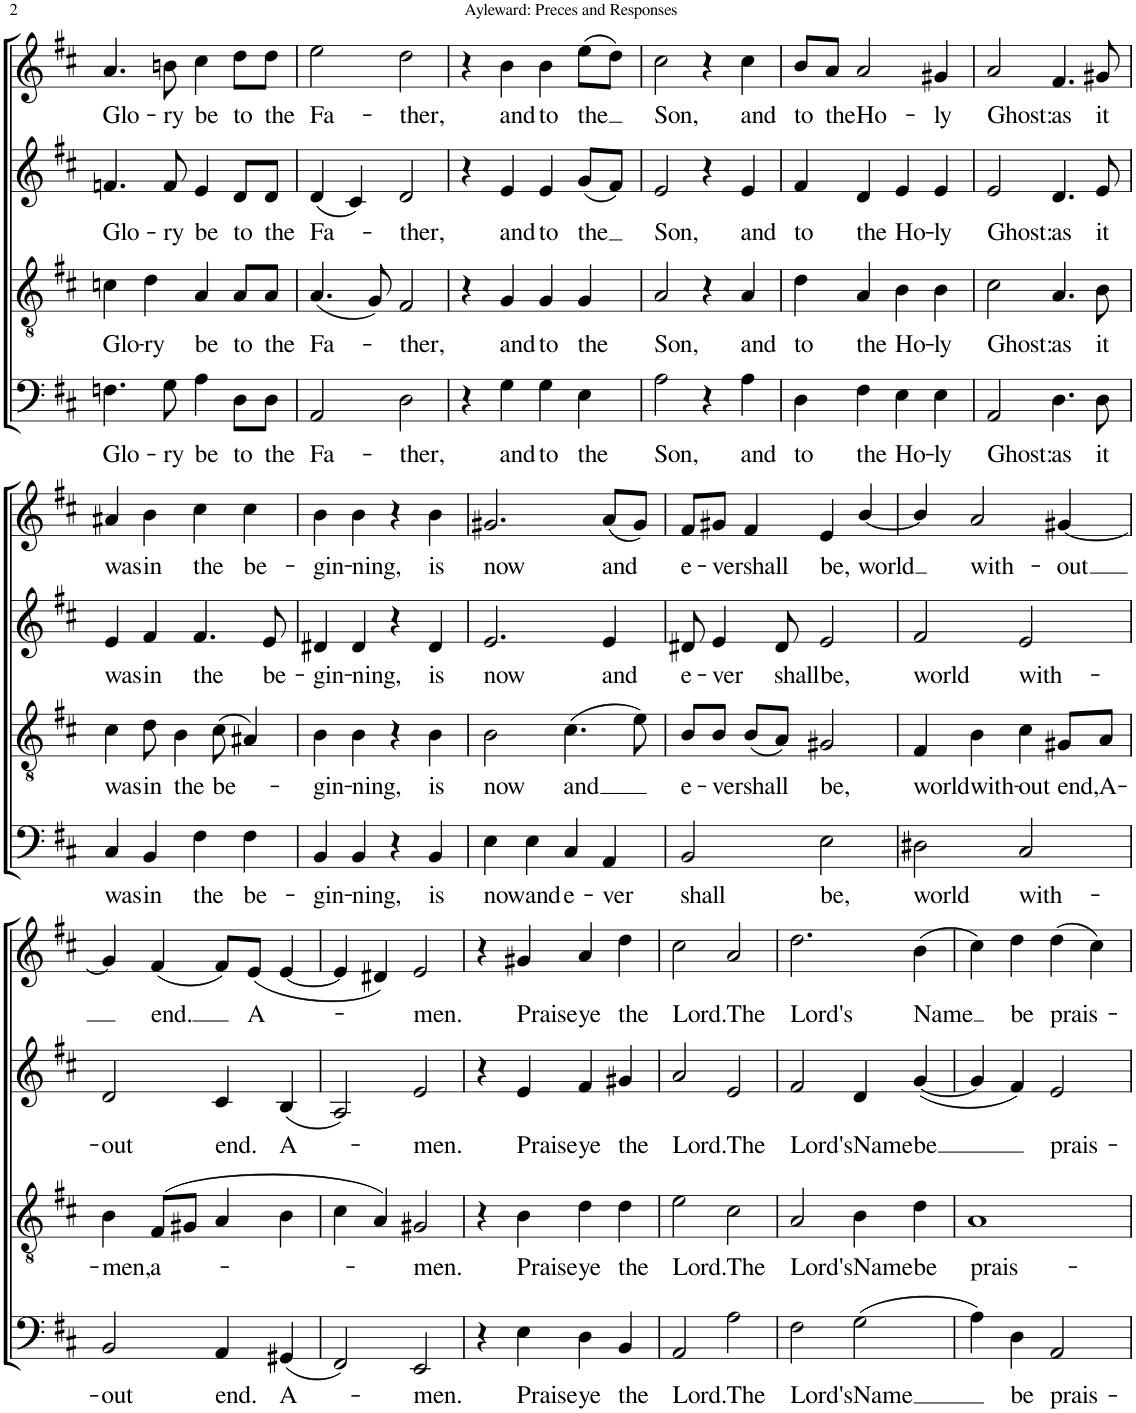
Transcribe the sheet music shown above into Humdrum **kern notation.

**kern	**text	**kern	**text	**kern	**text	**kern	**text
*part4	*part4	*part3	*part3	*part2	*part2	*part1	*part1
*staff4	*staff4	*staff3	*staff3	*staff2	*staff2	*staff1	*staff1
*I"Bass	*	*I"Tenor	*	*I"Alto	*	*I"Soprano	*
*I'B	*	*I'T	*	*I'A	*	*I'S	*
!!LO:PB:g=z
*clefF4	*	*clefGv2	*	*clefG2	*	*clefG2	*
*k[f#c#]	*	*k[f#c#]	*	*k[f#c#]	*	*k[f#c#]	*
*M4/4	*	*M4/4	*	*M4/4	*	*M4/4	*
=10	=10	=10	=10	=10	=10	=10	=10
!	!LO:LY:b	!	!LO:LY:b	!	!LO:LY:b	!	!LO:LY:b
4.Fn\	Glo-	4cn\	Glo-	4.fn/	Glo-	4.a/	Glo-
!	!	!	!LO:LY:b	!	!	!	!
.	.	4d\	-ry	.	.	.	.
!	!LO:LY:b	!	!	!	!LO:LY:b	!	!LO:LY:b
8G\	-ry	.	.	8f/	-ry	8bn\	-ry
!	!LO:LY:b	!	!LO:LY:b	!	!LO:LY:b	!	!LO:LY:b
4A\	be	4A/	be	4e/	be	4cc#\	be
!	!LO:LY:b	!	!LO:LY:b	!	!LO:LY:b	!	!LO:LY:b
8D\L	to	8A/L	to	8d/L	to	8dd\L	to
!	!LO:LY:b	!	!LO:LY:b	!	!LO:LY:b	!	!LO:LY:b
8D\J	the	8A/J	the	8d/J	the	8dd\J	the
=11	=11	=11	=11	=11	=11	=11	=11
!	!LO:LY:b	!	!LO:LY:b	!	!LO:LY:b	!	!LO:LY:b
2AA/	Fa-	(4.A/	Fa-	(4d/	Fa-	2ee\	Fa-
.	.	.	.	4c#/)	.	.	.
.	.	8G/)	.	.	.	.	.
!	!LO:LY:b	!	!LO:LY:b	!	!LO:LY:b	!	!LO:LY:b
2D\	-ther,	2F#/	-ther,	2d/	-ther,	2dd\	-ther,
=12	=12	=12	=12	=12	=12	=12	=12
4r	.	4r	.	4r	.	4r	.
!	!LO:LY:b	!	!LO:LY:b	!	!LO:LY:b	!	!LO:LY:b
4G\	and	4G/	and	4e/	and	4b\	and
!	!LO:LY:b	!	!LO:LY:b	!	!LO:LY:b	!	!LO:LY:b
4G\	to	4G/	to	4e/	to	4b\	to
!	!LO:LY:b	!	!LO:LY:b	!	!LO:LY:b	!	!LO:LY:b
4E\	the	4G/	the	(8g/L	the	(8ee\L	the
.	.	.	.	8f#/J)	.	8dd\J)	.
=13	=13	=13	=13	=13	=13	=13	=13
!	!LO:LY:b	!	!LO:LY:b	!	!LO:LY:b	!	!LO:LY:b
2A\	Son,	2A/	Son,	2e/	Son,	2cc#\	Son,
4r	.	4r	.	4r	.	4r	.
!	!LO:LY:b	!	!LO:LY:b	!	!LO:LY:b	!	!LO:LY:b
4A\	and	4A/	and	4e/	and	4cc#\	and
=14	=14	=14	=14	=14	=14	=14	=14
!	!LO:LY:b	!	!LO:LY:b	!	!LO:LY:b	!	!LO:LY:b
4D\	to	4d\	to	4f#/	to	8b/L	to
!	!	!	!	!	!	!	!LO:LY:b
.	.	.	.	.	.	8a/J	the
!	!LO:LY:b	!	!LO:LY:b	!	!LO:LY:b	!	!LO:LY:b
4F#\	the	4A/	the	4d/	the	2a/	Ho-
!	!LO:LY:b	!	!LO:LY:b	!	!LO:LY:b	!	!
4E\	Ho-	4B\	Ho-	4e/	Ho-	.	.
!	!LO:LY:b	!	!LO:LY:b	!	!LO:LY:b	!	!LO:LY:b
4E\	-ly	4B\	-ly	4e/	-ly	4g#X/	-ly
=15	=15	=15	=15	=15	=15	=15	=15
!	!LO:LY:b	!	!LO:LY:b	!	!LO:LY:b	!	!LO:LY:b
2AA/	Ghost:	2c#\	Ghost:	2e/	Ghost:	2a/	Ghost:
!	!LO:LY:b	!	!LO:LY:b	!	!LO:LY:b	!	!LO:LY:b
4.D\	as	4.A/	as	4.d/	as	4.f#/	as
!	!LO:LY:b	!	!LO:LY:b	!	!LO:LY:b	!	!LO:LY:b
8D\	it	8B\	it	8e/	it	8g#X/	it
!!LO:LB:g=z
=16	=16	=16	=16	=16	=16	=16	=16
!	!LO:LY:b	!	!LO:LY:b	!	!LO:LY:b	!	!LO:LY:b
4C#/	was	4c#\	was	4e/	was	4a#X/	was
!	!LO:LY:b	!	!LO:LY:b	!	!LO:LY:b	!	!LO:LY:b
4BB/	in	8d\	in	4f#/	in	4b\	in
!	!	!	!LO:LY:b	!	!	!	!
.	.	4B\	the	.	.	.	.
!	!LO:LY:b	!	!	!	!LO:LY:b	!	!LO:LY:b
4F#\	the	.	.	4.f#/	the	4cc#\	the
!	!	!	!LO:LY:b	!	!	!	!
.	.	(8c#\	be-	.	.	.	.
!	!LO:LY:b	!	!	!	!	!	!LO:LY:b
4F#\	be-	4A#X/)	.	.	.	4cc#\	be-
!	!	!	!	!	!LO:LY:b	!	!
.	.	.	.	8e/	be-	.	.
=17	=17	=17	=17	=17	=17	=17	=17
!	!LO:LY:b	!	!LO:LY:b	!	!LO:LY:b	!	!LO:LY:b
4BB/	-gin-	4B\	-gin-	4d#X/	-gin-	4b\	-gin-
!	!LO:LY:b	!	!LO:LY:b	!	!LO:LY:b	!	!LO:LY:b
4BB/	ning,	4B\	-ning,	4d#/	ning,	4b\	ning,
4r	.	4r	.	4r	.	4r	.
!	!LO:LY:b	!	!LO:LY:b	!	!LO:LY:b	!	!LO:LY:b
4BB/	is	4B\	is	4d#/	is	4b\	is
=18	=18	=18	=18	=18	=18	=18	=18
!	!LO:LY:b	!	!LO:LY:b	!	!LO:LY:b	!	!LO:LY:b
4E\	now	2B\	now	2.e/	now	2.g#X/	now
!	!LO:LY:b	!	!	!	!	!	!
4E\	and	.	.	.	.	.	.
!	!LO:LY:b	!	!LO:LY:b	!	!	!	!
4C#/	e-	(4.c#\	and	.	.	.	.
!	!LO:LY:b	!	!	!	!LO:LY:b	!	!LO:LY:b
4AA/	-ver	.	.	4e/	and	(8a/L	and
.	.	8e\)	.	.	.	8g#/J)	.
=19	=19	=19	=19	=19	=19	=19	=19
!	!LO:LY:b	!	!LO:LY:b	!	!LO:LY:b	!	!LO:LY:b
2BB/	shall	8B/L	e-	8d#X/	e-	8f#/L	e-
!	!	!	!LO:LY:b	!	!LO:LY:b	!	!LO:LY:b
.	.	8B/J	-ver	4e/	-ver	8g#X/J	-ver
!	!	!	!LO:LY:b	!	!	!	!LO:LY:b
.	.	(8B/L	shall	.	.	4f#/	shall
!	!	!	!	!	!LO:LY:b	!	!
.	.	8A/J)	.	8d#/	shall	.	.
!	!LO:LY:b	!	!LO:LY:b	!	!LO:LY:b	!	!LO:LY:b
2E\	be,	2G#X/	be,	2e/	be,	4e/	be,
!	!	!	!	!	!	!	!LO:LY:b
.	.	.	.	.	.	[4b/	world
=20	=20	=20	=20	=20	=20	=20	=20
!	!LO:LY:b	!	!LO:LY:b	!	!LO:LY:b	!	!
2D#X\	world	4F#/	world	2f#/	world	4b/]	.
!	!	!	!LO:LY:b	!	!	!	!LO:LY:b
.	.	4B\	with-	.	.	2a/	with-
!	!LO:LY:b	!	!LO:LY:b	!	!LO:LY:b	!	!
2C#/	with-	4c#\	out	2e/	with-	.	.
!	!	!	!LO:LY:b	!	!	!	!LO:LY:b
.	.	8G#X/L	end,	.	.	[4g#X/	-out
!	!	!	!LO:LY:b	!	!	!	!
.	.	8A/J	A-	.	.	.	.
!!LO:LB:g=z
=21	=21	=21	=21	=21	=21	=21	=21
!	!LO:LY:b	!	!LO:LY:b	!	!LO:LY:b	!	!
2BB/	-out	4B\	-men,	2d/	out	4g#/]	.
!	!	!	!LO:LY:b	!	!	!	!LO:LY:b
.	.	(8F#/L	a-	.	.	(4f#/	end.
.	.	8G#X/J	.	.	.	.	.
!	!LO:LY:b	!	!	!	!LO:LY:b	!	!
4AA/	end.	4A/	.	4c#/	end.	8f#/L)	.
!	!	!	!	!	!	!	!LO:LY:b
.	.	.	.	.	.	(8e/J	A-
!	!LO:LY:b	!	!	!	!LO:LY:b	!	!
(4GG#X/	A-	4B\	.	(4B/	A-	[4e/	.
=22	=22	=22	=22	=22	=22	=22	=22
2FF#/)	.	4c#\	.	2A/)	.	4e/]	.
.	.	4A/)	.	.	.	4d#X/)	.
!	!LO:LY:b	!	!LO:LY:b	!	!LO:LY:b	!	!LO:LY:b
2EE/	-men.	2G#X/	-men.	2e/	-men.	2e/	-men.
=23	=23	=23	=23	=23	=23	=23	=23
4r	.	4r	.	4r	.	4r	.
!	!LO:LY:b	!	!LO:LY:b	!	!LO:LY:b	!	!LO:LY:b
4E\	Praise	4B\	Praise	4e/	Praise	4g#X/	Praise
!	!LO:LY:b	!	!LO:LY:b	!	!LO:LY:b	!	!LO:LY:b
4D\	ye	4d\	ye	4f#/	ye	4a/	ye
!	!LO:LY:b	!	!LO:LY:b	!	!LO:LY:b	!	!LO:LY:b
4BB/	the	4d\	the	4g#X/	the	4dd\	the
=24	=24	=24	=24	=24	=24	=24	=24
!	!LO:LY:b	!	!LO:LY:b	!	!LO:LY:b	!	!LO:LY:b
2AA/	Lord.	2e\	Lord.	2a/	Lord.	2cc#\	Lord.
!	!LO:LY:b	!	!LO:LY:b	!	!LO:LY:b	!	!LO:LY:b
2A\	The	2c#\	The	2e/	The	2a/	The
=25	=25	=25	=25	=25	=25	=25	=25
!	!LO:LY:b	!	!LO:LY:b	!	!LO:LY:b	!	!LO:LY:b
2F#\	Lord's	2A/	Lord's	2f#/	Lord's	2.dd\	Lord's
!	!LO:LY:b	!	!LO:LY:b	!	!LO:LY:b	!	!
(2G\	Name	4B\	Name	4d/	Name	.	.
!	!	!	!LO:LY:b	!	!LO:LY:b	!	!LO:LY:b
.	.	4d\	be	([4g/	be	(4b\	Name
=26	=26	=26	=26	=26	=26	=26	=26
!	!	!	!LO:LY:b	!	!	!	!
4A\)	.	1A	prais-	4g/]	.	4cc#\)	.
!	!LO:LY:b	!	!	!	!	!	!LO:LY:b
4D\	be	.	.	4f#/)	.	4dd\	be
!	!LO:LY:b	!	!	!	!LO:LY:b	!	!LO:LY:b
2AA/	prais-	.	.	2e/	prais-	(4dd\	prais-
.	.	.	.	.	.	4cc#\)	.
=	=	=	=	=	=	=	=
*-	*-	*-	*-	*-	*-	*-	*-
